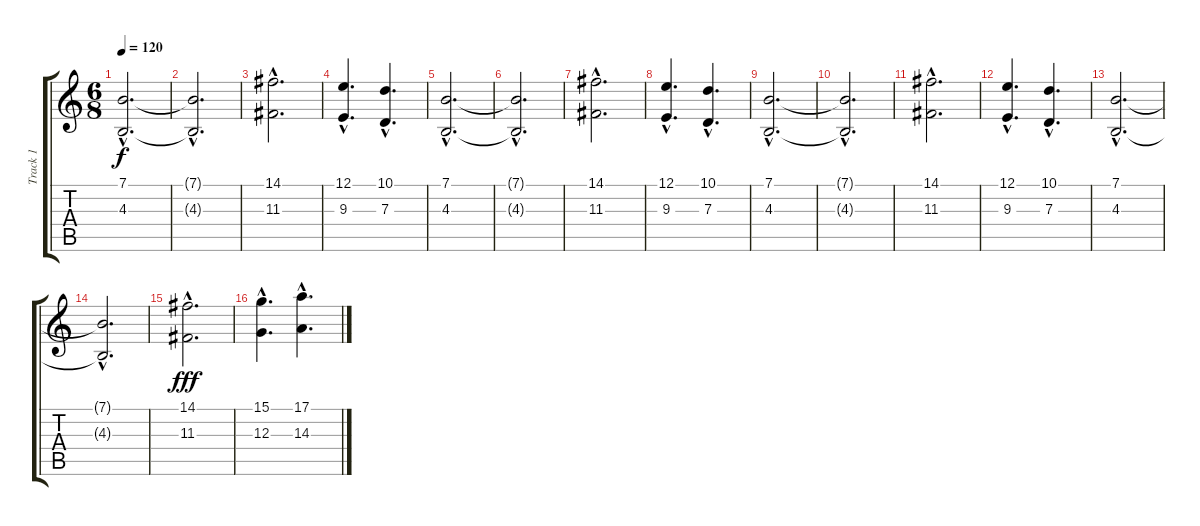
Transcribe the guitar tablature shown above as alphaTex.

\track ("Track 1" "Track 1") {instrument stringensemble1}
\staff {score tabs}
\tuning (E4 B3 G3 D3 A2 E2) {hide}
\ts (6 8)
\tempo 120
\clef g2
\ks c
(7.1{hac} 4.3{hac}).2{d dy f} |
(7.1{hac t} 4.3{hac t}).2{d} |
(14.1{hac} 11.3{hac}).2{d} |
(12.1{hac} 9.3{hac}).4{d} (10.1{hac} 7.3{hac}).4{d} |
(7.1{hac} 4.3{hac}).2{d} |
(7.1{hac t} 4.3{hac t}).2{d} |
(14.1{hac} 11.3{hac}).2{d} |
(12.1{hac} 9.3{hac}).4{d} (10.1{hac} 7.3{hac}).4{d} |
(7.1{hac} 4.3{hac}).2{d} |
(7.1{hac t} 4.3{hac t}).2{d} |
(14.1{hac} 11.3{hac}).2{d} |
(12.1{hac} 9.3{hac}).4{d} (10.1{hac} 7.3{hac}).4{d} |
(7.1{hac} 4.3{hac}).2{d} |
(7.1{hac t} 4.3{hac t}).2{d} |
(14.1{hac} 11.3{hac}).2{d dy fff} |
(15.1{hac} 12.3{hac}).4{d} (17.1{hac} 14.3{hac}).4{d}
